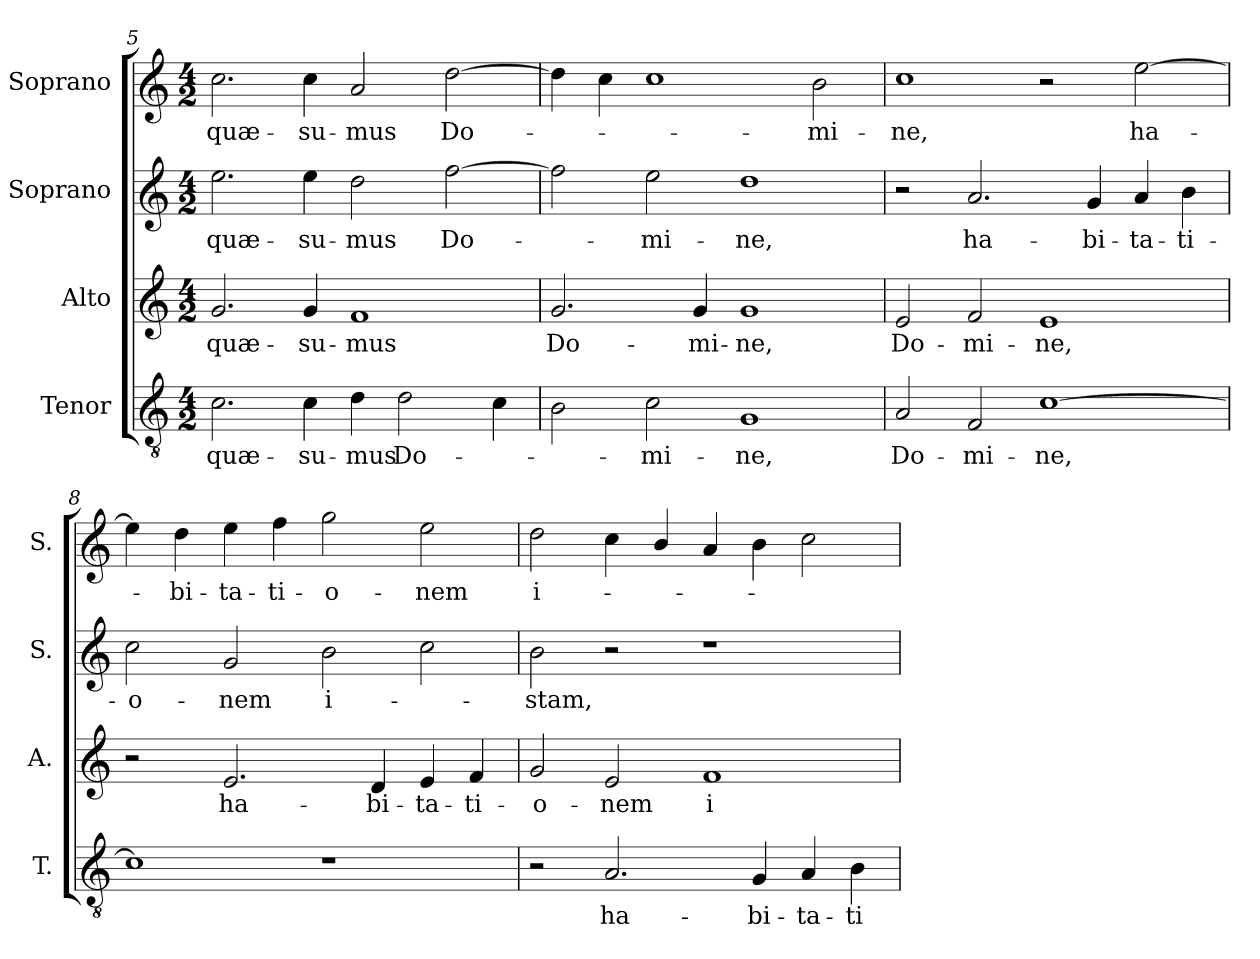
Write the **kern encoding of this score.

**kern	**text	**kern	**text	**kern	**text	**kern	**text
*part4	*part4	*part3	*part3	*part2	*part2	*part1	*part1
*staff4	*staff4	*staff3	*staff3	*staff2	*staff2	*staff1	*staff1
*I"Tenor	*	*I"Alto	*	*I"Soprano	*	*I"Soprano	*
*I'T.	*	*I'A.	*	*I'S.	*	*I'S.	*
!!LO:LB:g=z
*clefGv2	*	*clefG2	*	*clefG2	*	*clefG2	*
*ITrd7c12	*	*	*	*	*	*	*
*k[]	*	*k[]	*	*k[]	*	*k[]	*
*C:	*	*C:	*	*C:	*	*C:	*
*M4/2	*	*M4/2	*	*M4/2	*	*M4/2	*
=5	=5	=5	=5	=5	=5	=5	=5
!	!LO:LY:b:color=#000000	!	!	!	!	!	!
!	!	!	!LO:LY:b:color=#000000	!	!	!	!
!	!	!	!	!	!LO:LY:b:color=#000000	!	!
!	!	!	!	!	!	!	!LO:LY:b:color=#000000
2.Ci\	quæ-	2.gi/	quæ-	2.eei\	quæ-	2.cci\	quæ-
!	!LO:LY:b:color=#000000	!	!	!	!	!	!
!	!	!	!LO:LY:b:color=#000000	!	!	!	!
!	!	!	!	!	!LO:LY:b:color=#000000	!	!
!	!	!	!	!	!	!	!LO:LY:b:color=#000000
4Ci\	-su-	4gi/	-su-	4eei\	-su-	4cci\	-su-
!	!LO:LY:b:color=#000000	!	!	!	!	!	!
!	!	!	!LO:LY:b:color=#000000	!	!	!	!
!	!	!	!	!	!LO:LY:b:color=#000000	!	!
!	!	!	!	!	!	!	!LO:LY:b:color=#000000
4Di\	-mus	1fi	-mus	2ddi\	-mus	2ai/	-mus
!	!LO:LY:b:color=#000000	!	!	!	!	!	!
2Di\	Do-	.	.	.	.	.	.
!	!	!	!	!	!LO:LY:b:color=#000000	!	!
!	!	!	!	!	!	!	!LO:LY:b:color=#000000
.	.	.	.	[2ffi\	Do-	[2ddi\	Do-
4Ci\	.	.	.	.	.	.	.
=6	=6	=6	=6	=6	=6	=6	=6
!	!	!	!LO:LY:b:color=#000000	!	!	!	!
2BBi\	.	2.gi/	Do-	2ffi\]	.	4ddi\]	.
.	.	.	.	.	.	4cci\	.
!	!LO:LY:b:color=#000000	!	!	!	!	!	!
!	!	!	!	!	!LO:LY:b:color=#000000	!	!
2Ci\	-mi-	.	.	2eei\	-mi-	1cci	.
!	!	!	!LO:LY:b:color=#000000	!	!	!	!
.	.	4gi/	-mi-	.	.	.	.
!	!LO:LY:b:color=#000000	!	!	!	!	!	!
!	!	!	!LO:LY:b:color=#000000	!	!	!	!
!	!	!	!	!	!LO:LY:b:color=#000000	!	!
1GGi	-ne,	1gi	-ne,	1ddi	-ne,	.	.
!	!	!	!	!	!	!	!LO:LY:b:color=#000000
.	.	.	.	.	.	2bi\	-mi-
=7	=7	=7	=7	=7	=7	=7	=7
!	!LO:LY:b:color=#000000	!	!	!	!	!	!
!	!	!	!LO:LY:b:color=#000000	!	!	!	!
!	!	!	!	!	!	!	!LO:LY:b:color=#000000
2AAi/	Do-	2ei/	Do-	2r	.	1cci	-ne,
!	!LO:LY:b:color=#000000	!	!	!	!	!	!
!	!	!	!LO:LY:b:color=#000000	!	!	!	!
!	!	!	!	!	!LO:LY:b:color=#000000	!	!
2FFi/	-mi-	2fi/	-mi-	2.ai/	ha-	.	.
!	!LO:LY:b:color=#000000	!	!	!	!	!	!
!	!	!	!LO:LY:b:color=#000000	!	!	!	!
[1Ci	-ne,	1ei	-ne,	.	.	2r	.
!	!	!	!	!	!LO:LY:b:color=#000000	!	!
.	.	.	.	4gi/	-bi-	.	.
!	!	!	!	!	!LO:LY:b:color=#000000	!	!
!	!	!	!	!	!	!	!LO:LY:b:color=#000000
.	.	.	.	4ai/	-ta-	[2eei\	ha-
!	!	!	!	!	!LO:LY:b:color=#000000	!	!
.	.	.	.	4bi\	-ti-	.	.
=8	=8	=8	=8	=8	=8	=8	=8
!	!	!	!	!	!LO:LY:b:color=#000000	!	!
1Ci]	.	2r	.	2cci\	-o-	4eei\]	.
!	!	!	!	!	!	!	!LO:LY:b:color=#000000
.	.	.	.	.	.	4ddi\	-bi-
!	!	!	!LO:LY:b:color=#000000	!	!	!	!
!	!	!	!	!	!LO:LY:b:color=#000000	!	!
!	!	!	!	!	!	!	!LO:LY:b:color=#000000
.	.	2.ei/	ha-	2gi/	-nem	4eei\	-ta-
!	!	!	!	!	!	!	!LO:LY:b:color=#000000
.	.	.	.	.	.	4ffi\	-ti-
!	!	!	!	!	!LO:LY:b:color=#000000	!	!
!	!	!	!	!	!	!	!LO:LY:b:color=#000000
1r	.	.	.	2bi\	i-	2ggi\	-o-
!	!	!	!LO:LY:b:color=#000000	!	!	!	!
.	.	4di/	-bi-	.	.	.	.
!	!	!	!LO:LY:b:color=#000000	!	!	!	!
!	!	!	!	!	!	!	!LO:LY:b:color=#000000
.	.	4ei/	-ta-	2cci\	.	2eei\	-nem
!	!	!	!LO:LY:b:color=#000000	!	!	!	!
.	.	4fi/	-ti-	.	.	.	.
!!LO:LB:g=z
=9	=9	=9	=9	=9	=9	=9	=9
!	!	!	!LO:LY:b:color=#000000	!	!	!	!
!	!	!	!	!	!LO:LY:b:color=#000000	!	!
!	!	!	!	!	!	!	!LO:LY:b:color=#000000
2r	.	2gi/	-o-	2bi\	-stam,	2ddi\	i-
!	!LO:LY:b:color=#000000	!	!	!	!	!	!
!	!	!	!LO:LY:b:color=#000000	!	!	!	!
2.AAi/	ha-	2ei/	-nem	2r	.	4cci\	.
.	.	.	.	.	.	4bi/	.
!	!	!	!LO:LY:b:color=#000000	!	!	!	!
.	.	1fi	i-	1r	.	4ai/	.
!	!LO:LY:b:color=#000000	!	!	!	!	!	!
4GGi/	-bi-	.	.	.	.	4bi\	.
!	!LO:LY:b:color=#000000	!	!	!	!	!	!
4AAi/	-ta-	.	.	.	.	2cci\	.
!	!LO:LY:b:color=#000000	!	!	!	!	!	!
4BBi\	-ti-	.	.	.	.	.	.
=	=	=	=	=	=	=	=
*-	*-	*-	*-	*-	*-	*-	*-
